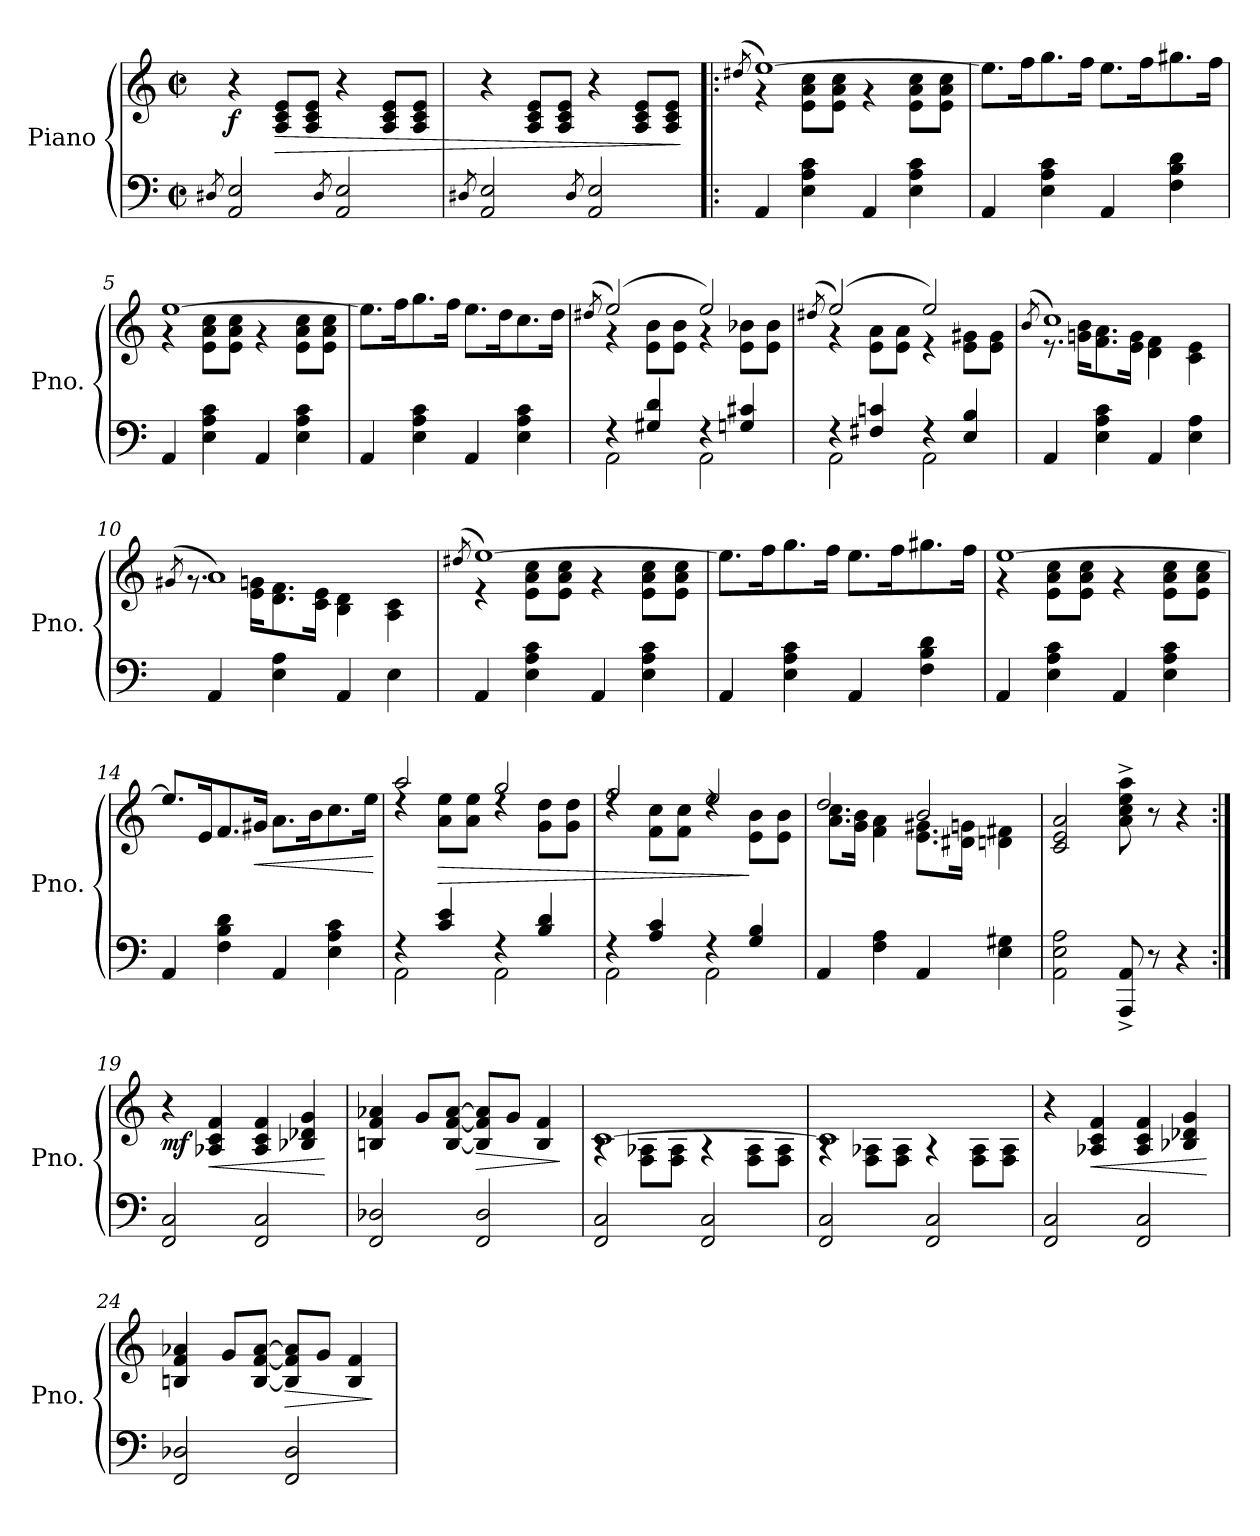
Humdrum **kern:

**kern	**kern	**dynam
*part1	*part1	*part1
*staff2	*staff1	*staff1/2
*I"Piano	*	*
*I'Pno.	*	*
*clefF4	*clefG2	*
*k[]	*k[]	*
*M2/2	*M2/2	*
*met(c|)	*met(c|)	*
=1	=1	=1
8qD#X/	.	.
!	!	!LO:DY:b
2AA/ 2E/	4r	f
!	!	!LO:HP:b
.	8A/ 8c/ 8e/L	>
.	8A/ 8c/ 8e/J	.
8qD#/	.	.
2AA/ 2E/	4r	.
.	8A/ 8c/ 8e/L	.
.	8A/ 8c/ 8e/J	.
=2	=2	=2
8qD#X/	.	.
2AA/ 2E/	4r	.
.	8A/ 8c/ 8e/L	.
.	8A/ 8c/ 8e/J	.
8qD#/	.	.
2AA/ 2E/	4r	.
.	8A/ 8c/ 8e/L	.
.	8A/ 8c/ 8e/J	.
.	.	]
=3!|:	=3!|:	=3!|:
.	(>8qdd#X/	.
*	*^	*
!	!	!	!LO:DY:b
!	!	!	!LO:DY:n=1:b
!	!	!	!LO:DY:n=2:b
4AA/	[1ee)	4r	mf other-dynamics f
4E\ 4A\ 4c\	.	8e\ 8a\ 8cc\L	.
.	.	8e\ 8a\ 8cc\J	.
4AA/	.	4r	.
4E\ 4A\ 4c\	.	8e\ 8a\ 8cc\L	.
.	.	8e\ 8a\ 8cc\J	.
*	*v	*v	*
!!LO:LB:g=z
=4	=4	=4
4AA/	8.ee\L]	.
.	16ff\K	.
4E\ 4A\ 4c\	8.gg\	.
.	16ff\Jk	.
4AA/	8.ee\L	.
.	16ff\K	.
4F\ 4B\ 4d\	8.gg#X\	.
.	16ff\Jk	.
=5	=5	=5
*	*^	*
4AA/	[1ee	4r	.
4E\ 4A\ 4c\	.	8e\ 8a\ 8cc\L	.
.	.	8e\ 8a\ 8cc\J	.
4AA/	.	4r	.
4E\ 4A\ 4c\	.	8e\ 8a\ 8cc\L	.
.	.	8e\ 8a\ 8cc\J	.
*	*v	*v	*
=6	=6	=6
4AA/	8.ee\L]	.
.	16ff\K	.
4E\ 4A\ 4c\	8.gg\	.
.	16ff\Jk	.
4AA/	8.ee\L	.
.	16dd\K	.
4E\ 4A\ 4c\	8.cc\	.
.	16dd\Jk	.
!!LO:LB:g=z
=7	=7	=7
.	(>8qdd#X/	.
*^	*^	*
4rF	2AA\	(>2ee/)	4r	.
4G#X/ 4d/	.	.	8e\ 8b\L	.
.	.	.	8e\ 8b\J	.
4rF	2AA\	2ee/)	4r	.
4Gn/ 4c#X/	.	.	8e\ 8b-X\L	.
.	.	.	8e\ 8b-\J	.
=8	=8	=8	=8	=8
.	.	(>8qdd#X/	.	.
4rF	2AA\	(>2ee/)	4r	.
4F#X/ 4cn/	.	.	8e\ 8a\L	.
.	.	.	8e\ 8a\J	.
4rF	2AA\	2ee/)	4r	.
4E/ 4B/	.	.	8e\ 8g#X\L	.
.	.	.	8e\ 8g#\J	.
*v	*v	*	*	*
=9	=9	=9	=9
.	(>8qb/	.	.
4AA/	1cc)	8.r	.
.	.	16gn\ 16b\KL	.
4E\ 4A\ 4c\	.	8.f\ 8.a\	.
.	.	16e\ 16g\Jk	.
4AA/	.	4d\ 4f\	.
4E\ 4A\	.	4c\ 4e\	.
!!LO:LB:g=z	!!
=10	=10	=10	=10
.	(>8qg#X/	.	.
4AA/	1a)	8.rg	.
.	.	16e\ 16gn\KL	.
4E\ 4A\	.	8.d\ 8.f\	.
.	.	16c\ 16e\Jk	.
4AA/	.	4B\ 4d\	.
4E\	.	4A\ 4c\	.
=11	=11	=11	=11
.	(>8qdd#X/	.	.
4AA/	[1ee)	4r	.
4E\ 4A\ 4c\	.	8e\ 8a\ 8cc\L	.
.	.	8e\ 8a\ 8cc\J	.
4AA/	.	4r	.
4E\ 4A\ 4c\	.	8e\ 8a\ 8cc\L	.
.	.	8e\ 8a\ 8cc\J	.
*	*v	*v	*
=12	=12	=12
4AA/	8.ee\L]	.
.	16ff\K	.
4E\ 4A\ 4c\	8.gg\	.
.	16ff\Jk	.
4AA/	8.ee\L	.
.	16ff\K	.
4F\ 4B\ 4d\	8.gg#X\	.
.	16ff\Jk	.
!!LO:LB:g=z
=13	=13	=13
*	*^	*
4AA/	[1ee	4r	.
4E\ 4A\ 4c\	.	8e\ 8a\ 8cc\L	.
.	.	8e\ 8a\ 8cc\J	.
4AA/	.	4r	.
4E\ 4A\ 4c\	.	8e\ 8a\ 8cc\L	.
.	.	8e\ 8a\ 8cc\J	.
*	*v	*v	*
=14	=14	=14
4AA/	8.ee/L]	.
.	16e/K	.
4F\ 4B\ 4d\	8.f/	.
!	!	!LO:HP:b
.	16g#X/Jk	<
4AA/	8.a\L	.
.	16b\K	.
4E\ 4A\ 4c\	8.cc\	.
.	16ee\Jk	.
.	.	[
=15	=15	=15
*^	*^	*
4rF	2AA\	2aa/	4rdd	.
!	!	!	!	!LO:HP:b
4c/ 4e/	.	.	8a\ 8ee\L	>
.	.	.	8a\ 8ee\J	.
4rF	2AA\	2gg/	4rdd	.
4B/ 4d/	.	.	8g\ 8dd\L	.
.	.	.	8g\ 8dd\J	.
!!LO:LB:g=z	!!
=16	=16	=16	=16	=16
4rF	2AA\	2ff/	4rdd	.
4A/ 4c/	.	.	8f\ 8cc\L	.
.	.	.	8f\ 8cc\J	.
4rF	2AA\	2ee/	4rdd	.
4G/ 4B/	.	.	8e\ 8b\L	]
.	.	.	8e\ 8b\J	.
*v	*v	*	*	*
=17	=17	=17	=17
4AA/	2dd/	8.a\ 8.cc\L	.
.	.	16g\ 16b\Jk	.
4F\ 4A\	.	4f\ 4a\	.
4AA/	2b/	8.e\ 8.g#X\L	.
.	.	16d#X\ 16gn\Jk	.
4E\ 4G#X\	.	4dn\ 4f#X\	.
*	*v	*v	*
=18	=18	=18
2AA\ 2E\ 2A\	2c/ 2e/ 2a/	.
8AAA/^ 8AA/^	8a\^ 8cc\^ 8ee\^ 8aa\^	.
8r	8r	.
4r	4r	.
!!LO:PB:g=z
=19:|!	=19:|!	=19:|!
!	!	!LO:DY:b
2FF/ 2C/	4r	mf
!	!	!LO:HP:b
.	4A-X/ 4c/ 4f/	<
2FF/ 2C/	4A-/ 4c/ 4f/	.
.	4B-X/ 4d-X/ 4g/	.
.	.	[
=20	=20	=20
2FF/ 2D-X/	4Bn/ 4f/ 4a-X/	.
.	8g/L	.
.	[8B/ [8f/ [8a-/J	.
!	!	!LO:HP:b
2FF/ 2D-/	8B/] 8f/] 8a-/]L	>
.	8g/J	.
.	4B/ 4f/	.
.	.	]
=21	=21	=21
*	*^	*
2FF/ 2C/	[1c	4rA	.
.	.	8F\ 8A-X\L	.
.	.	8F\ 8A-\J	.
2FF/ 2C/	.	4rA	.
.	.	8F\ 8A-\L	.
.	.	8F\ 8A-\J	.
=22	=22	=22	=22
2FF/ 2C/	1c]	4rA	.
.	.	8F\ 8A-X\L	.
.	.	8F\ 8A-\J	.
2FF/ 2C/	.	4rA	.
.	.	8F\ 8A-\L	.
.	.	8F\ 8A-\J	.
*	*v	*v	*
!!LO:LB:g=z
=23	=23	=23
2FF/ 2C/	4r	.
!	!	!LO:HP:b
.	4A-X/ 4c/ 4f/	<
2FF/ 2C/	4A-/ 4c/ 4f/	.
.	4B-X/ 4d-X/ 4g/	.
.	.	[
=24	=24	=24
2FF/ 2D-X/	4Bn/ 4f/ 4a-X/	.
.	8g/L	.
.	[8B/ [8f/ [8a-/J	.
!	!	!LO:HP:b
2FF/ 2D-/	8B/] 8f/] 8a-/]L	>
.	8g/J	.
.	4B/ 4f/	.
.	.	]
=	=	=
*-	*-	*-
